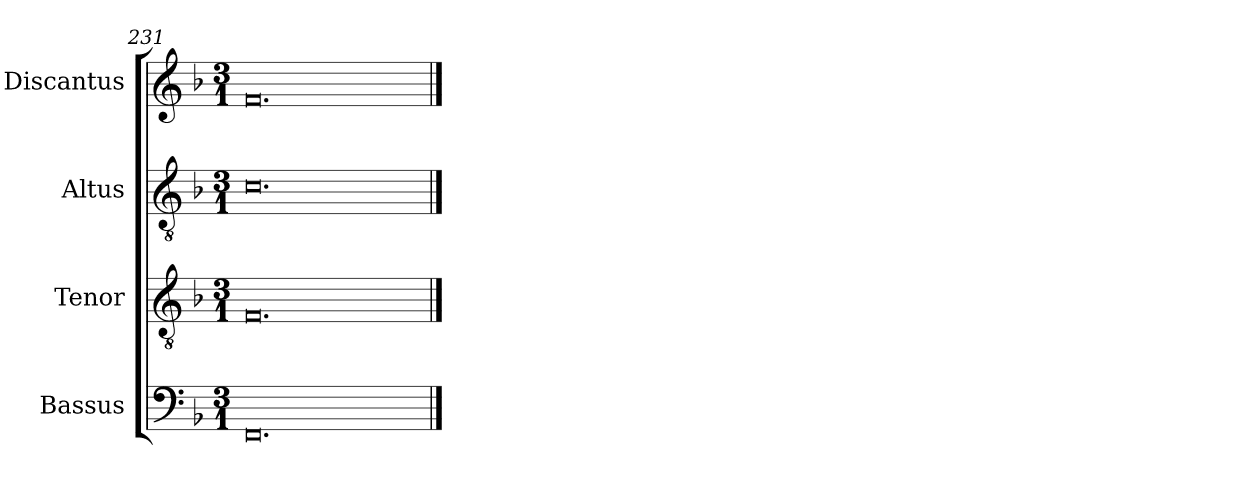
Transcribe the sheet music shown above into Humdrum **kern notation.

**kern	**kern	**kern	**kern
*part4	*part3	*part2	*part1
*staff4	*staff3	*staff2	*staff1
*I"Bassus	*I"Tenor	*I"Altus	*I"Discantus
*I'B	*I'T	*I'A	*I'D
*clefF4	*clefGv2	*clefGv2	*clefG2
*k[b-]	*k[b-]	*k[b-]	*k[b-]
*M3/1	*M3/1	*M3/1	*M3/1
=231	=231	=231	=231
0.FF	0.F	0.c	0.f
==	==	==	==
*-	*-	*-	*-
